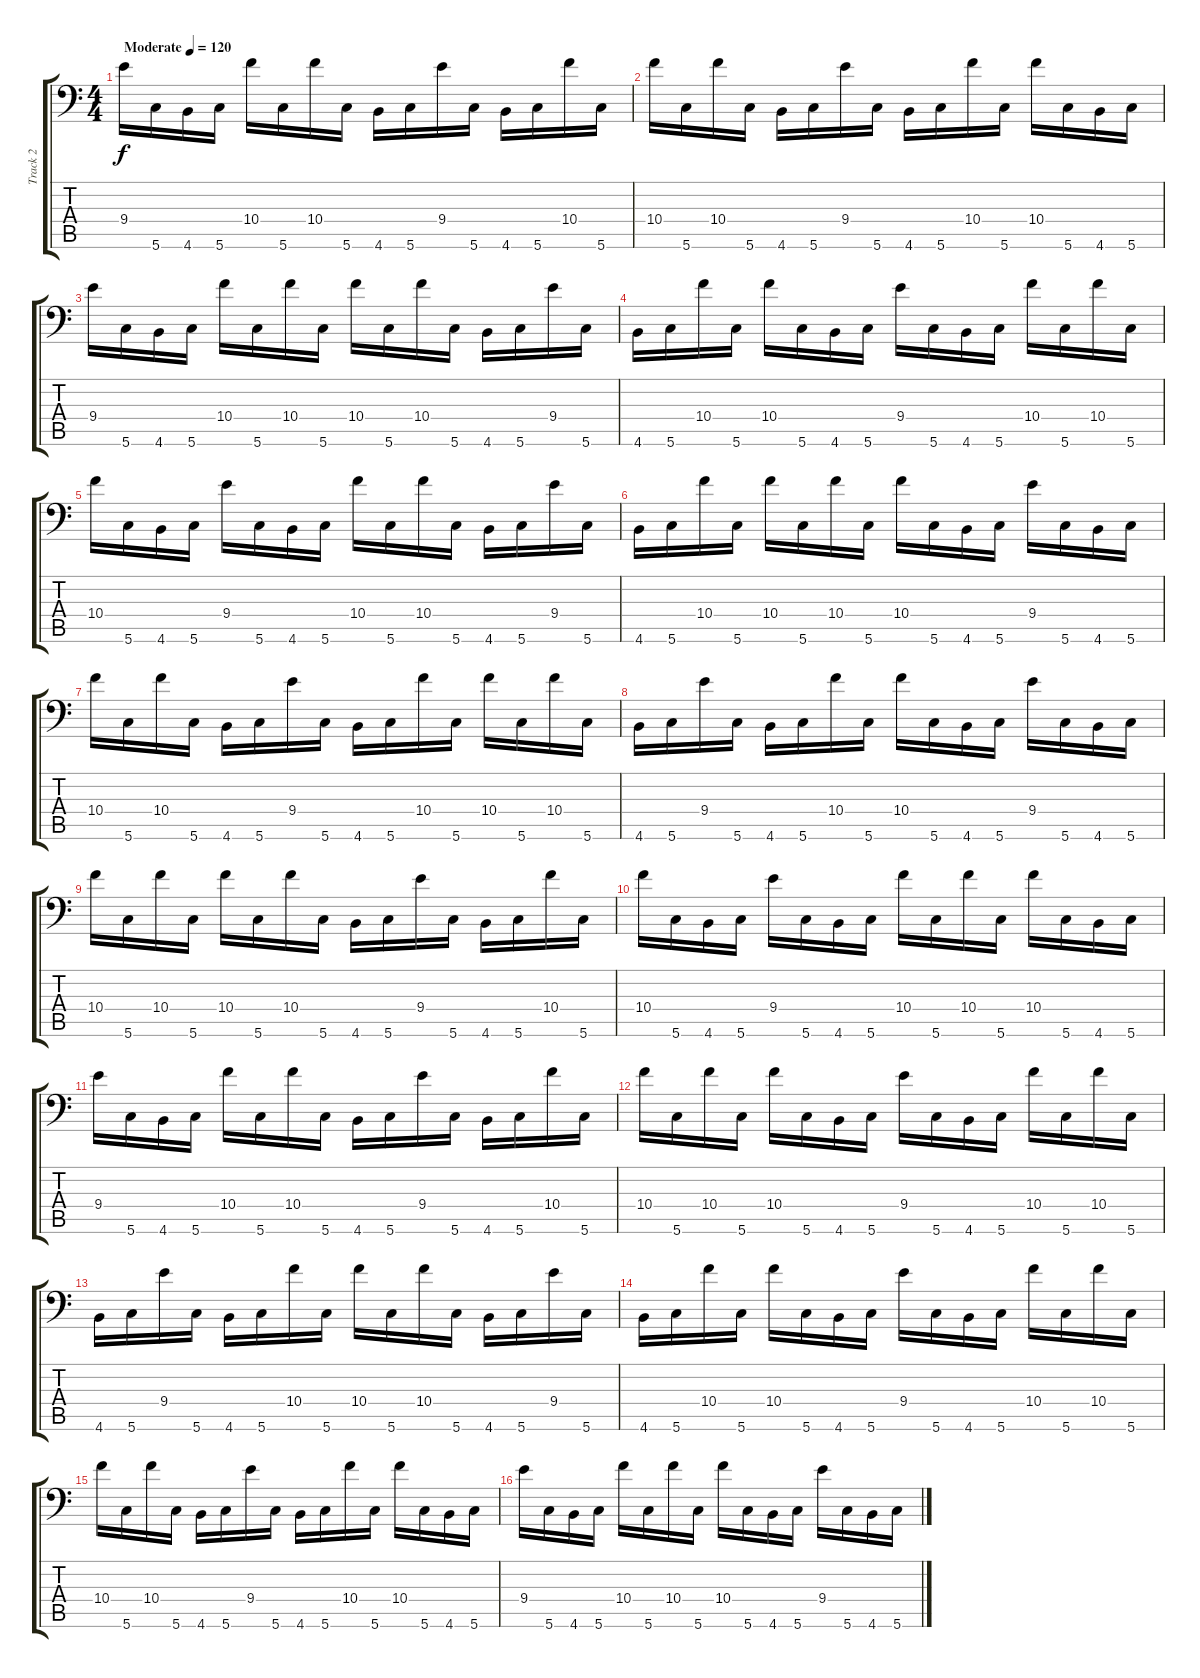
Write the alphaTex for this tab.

\track ("Track 2" "Track 2") {instrument distortionguitar}
\staff {score tabs}
\tuning (A3 E3 C3 G2 D2 G1) {hide}
\ts (4 4)
\tempo (120 "Moderate")
\clef f4
\ks c
9.4.16{dy f instrument distortionguitar} 5.6.16 4.6.16 5.6.16 10.4.16 5.6.16 10.4.16 5.6.16 4.6.16 5.6.16 9.4.16 5.6.16 4.6.16 5.6.16 10.4.16 5.6.16 |
10.4.16 5.6.16 10.4.16 5.6.16 4.6.16 5.6.16 9.4.16 5.6.16 4.6.16 5.6.16 10.4.16 5.6.16 10.4.16 5.6.16 4.6.16 5.6.16 |
9.4.16 5.6.16 4.6.16 5.6.16 10.4.16 5.6.16 10.4.16 5.6.16 10.4.16 5.6.16 10.4.16 5.6.16 4.6.16 5.6.16 9.4.16 5.6.16 |
4.6.16 5.6.16 10.4.16 5.6.16 10.4.16 5.6.16 4.6.16 5.6.16 9.4.16 5.6.16 4.6.16 5.6.16 10.4.16 5.6.16 10.4.16 5.6.16 |
10.4.16 5.6.16 4.6.16 5.6.16 9.4.16 5.6.16 4.6.16 5.6.16 10.4.16 5.6.16 10.4.16 5.6.16 4.6.16 5.6.16 9.4.16 5.6.16 |
4.6.16 5.6.16 10.4.16 5.6.16 10.4.16 5.6.16 10.4.16 5.6.16 10.4.16 5.6.16 4.6.16 5.6.16 9.4.16 5.6.16 4.6.16 5.6.16 |
10.4.16 5.6.16 10.4.16 5.6.16 4.6.16 5.6.16 9.4.16 5.6.16 4.6.16 5.6.16 10.4.16 5.6.16 10.4.16 5.6.16 10.4.16 5.6.16 |
4.6.16 5.6.16 9.4.16 5.6.16 4.6.16 5.6.16 10.4.16 5.6.16 10.4.16 5.6.16 4.6.16 5.6.16 9.4.16 5.6.16 4.6.16 5.6.16 |
10.4.16 5.6.16 10.4.16 5.6.16 10.4.16 5.6.16 10.4.16 5.6.16 4.6.16 5.6.16 9.4.16 5.6.16 4.6.16 5.6.16 10.4.16 5.6.16 |
10.4.16 5.6.16 4.6.16 5.6.16 9.4.16 5.6.16 4.6.16 5.6.16 10.4.16 5.6.16 10.4.16 5.6.16 10.4.16 5.6.16 4.6.16 5.6.16 |
9.4.16 5.6.16 4.6.16 5.6.16 10.4.16 5.6.16 10.4.16 5.6.16 4.6.16 5.6.16 9.4.16 5.6.16 4.6.16 5.6.16 10.4.16 5.6.16 |
10.4.16 5.6.16 10.4.16 5.6.16 10.4.16 5.6.16 4.6.16 5.6.16 9.4.16 5.6.16 4.6.16 5.6.16 10.4.16 5.6.16 10.4.16 5.6.16 |
4.6.16 5.6.16 9.4.16 5.6.16 4.6.16 5.6.16 10.4.16 5.6.16 10.4.16 5.6.16 10.4.16 5.6.16 4.6.16 5.6.16 9.4.16 5.6.16 |
4.6.16 5.6.16 10.4.16 5.6.16 10.4.16 5.6.16 4.6.16 5.6.16 9.4.16 5.6.16 4.6.16 5.6.16 10.4.16 5.6.16 10.4.16 5.6.16 |
10.4.16 5.6.16 10.4.16 5.6.16 4.6.16 5.6.16 9.4.16 5.6.16 4.6.16 5.6.16 10.4.16 5.6.16 10.4.16 5.6.16 4.6.16 5.6.16 |
9.4.16 5.6.16 4.6.16 5.6.16 10.4.16 5.6.16 10.4.16 5.6.16 10.4.16 5.6.16 4.6.16 5.6.16 9.4.16 5.6.16 4.6.16 5.6.16
